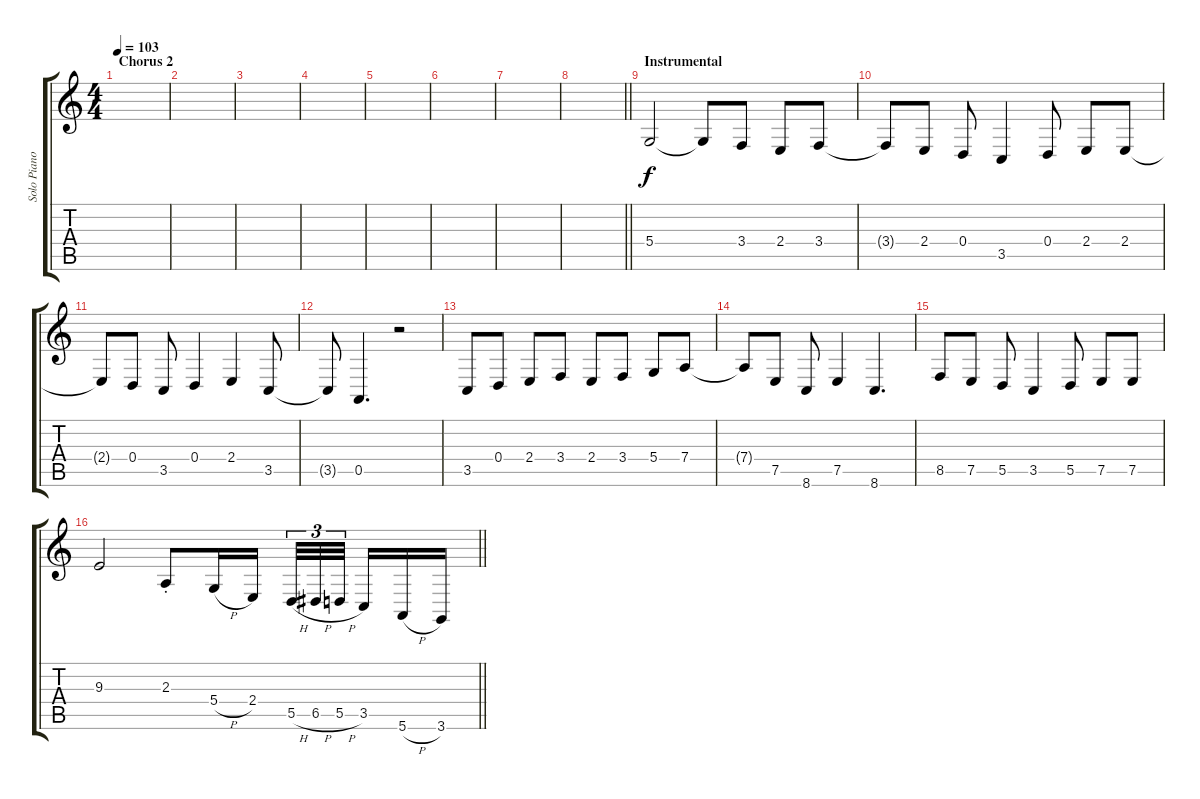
\track ("Solo Piano " "Solo Piano") {instrument electricgrandpiano}
\staff {score tabs}
\tuning (E4 B3 G3 D3 A2 E2) {hide}
\ts (4 4)
\section ("" "Chorus 2")
\tempo 103
\clef g2
\ks c
|
|
|
|
|
|
|
\barLineRight lightlight
|
\section ("" "Instrumental")
5.4.2 5.4{t}.8 3.4.8 2.4.8 3.4.8 |
3.4{t}.8 2.4.8 0.4.8 3.5.4 0.4.8 2.4.8 2.4.8 |
2.4{t}.8 0.4.8 3.5.8 0.4.4 2.4.4 3.5.8 |
3.5{t}.8 0.5.4{d} r.2 |
3.5.8 0.4.8 2.4.8 3.4.8 2.4.8 3.4.8 5.4.8 7.4.8 |
7.4{t}.8 7.5.8 8.6.8 7.5.4 8.6.4{d} |
8.5.8 7.5.8 5.5.8 3.5.4 5.5.8 7.5.8 7.5.8 |
\barLineRight lightlight
9.3.2 2.3{st}.8 5.4{h}.16 2.4.16 5.5{h}.32{tu (3 2)} 6.5{h}.32{tu (3 2)} 5.5{h}.32{tu (3 2) beam splitsecondary} 3.5.16 5.6{h}.16 3.6{h}.16
